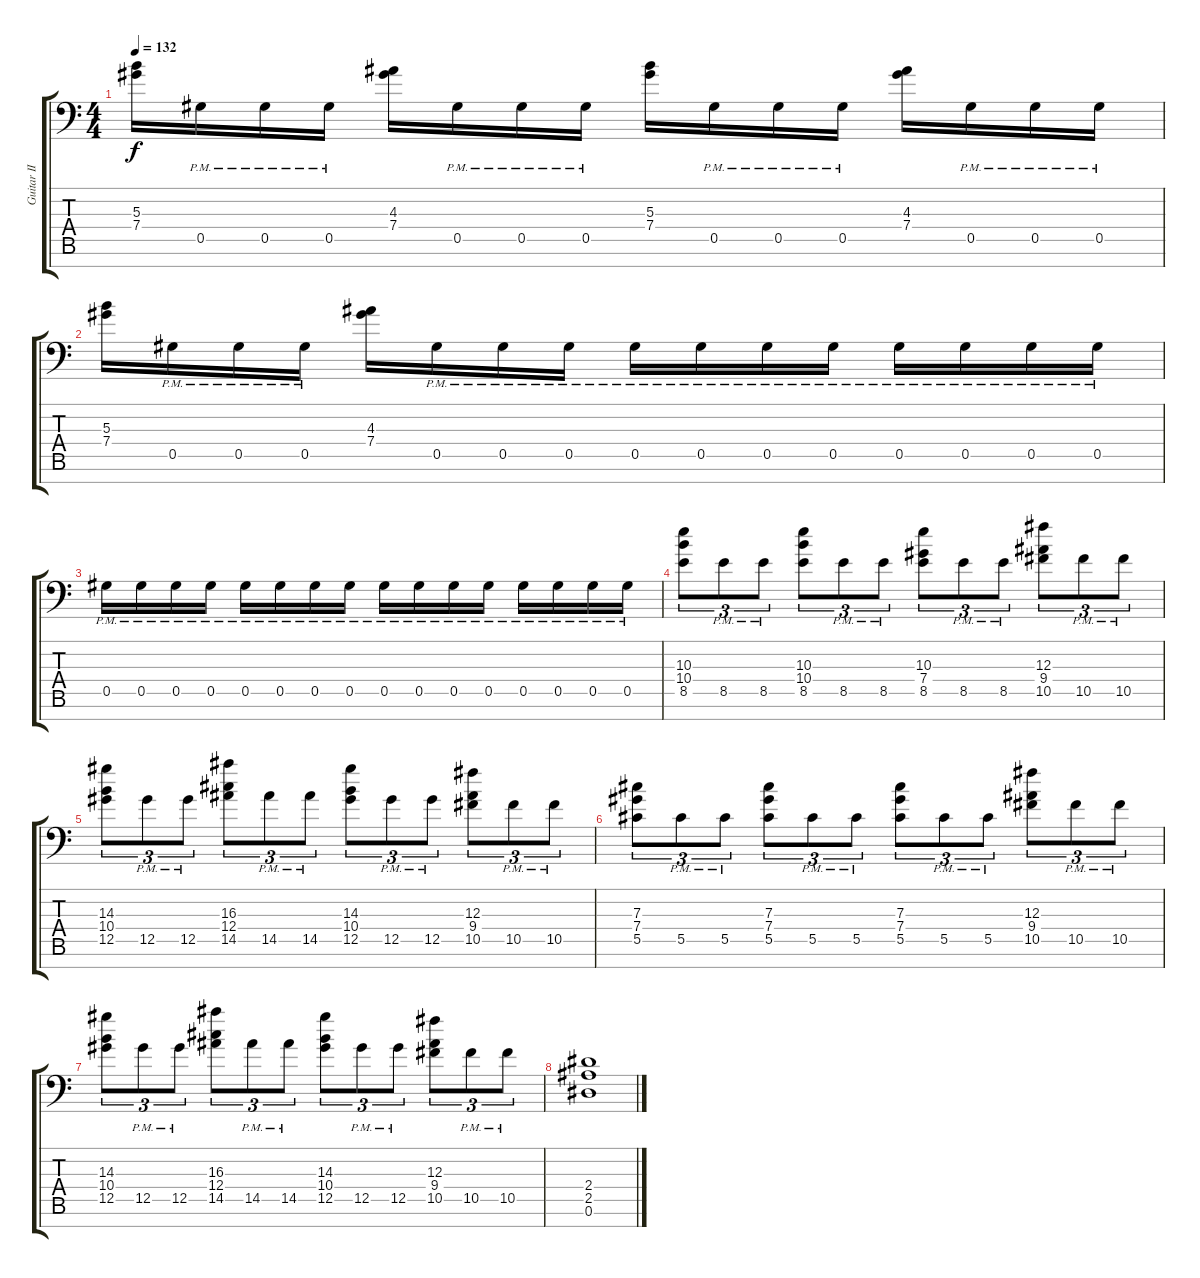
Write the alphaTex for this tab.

\track ("Guitar II (Right)" "Guitar II ") {instrument overdrivenguitar}
\staff {score tabs}
\tuning (Eb4 Bb3 Gb3 Db3 Ab2 Eb2 Ab1) {hide}
\ts (4 4)
\tempo 132
\clef f4
\ks c
(5.3 7.4).16{dy f} 0.5{pm}.16 0.5{pm}.16 0.5{pm}.16 (4.3 7.4).16 0.5{pm}.16 0.5{pm}.16 0.5{pm}.16 (5.3 7.4).16 0.5{pm}.16 0.5{pm}.16 0.5{pm}.16 (4.3 7.4).16 0.5{pm}.16 0.5{pm}.16 0.5{pm}.16 |
(5.3 7.4).16 0.5{pm}.16 0.5{pm}.16 0.5{pm}.16 (4.3 7.4).16 0.5{pm}.16 0.5{pm}.16 0.5{pm}.16 0.5{pm}.16 0.5{pm}.16 0.5{pm}.16 0.5{pm}.16 0.5{pm}.16 0.5{pm}.16 0.5{pm}.16 0.5{pm}.16 |
0.5{pm}.16 0.5{pm}.16 0.5{pm}.16 0.5{pm}.16 0.5{pm}.16 0.5{pm}.16 0.5{pm}.16 0.5{pm}.16 0.5{pm}.16 0.5{pm}.16 0.5{pm}.16 0.5{pm}.16 0.5{pm}.16 0.5{pm}.16 0.5{pm}.16 0.5{pm}.16 |
(10.3 10.4 8.5).8{tu (3 2)} 8.5{pm}.8{tu (3 2)} 8.5{pm}.8{tu (3 2)} (10.3 10.4 8.5).8{tu (3 2)} 8.5{pm}.8{tu (3 2)} 8.5{pm}.8{tu (3 2)} (10.3 7.4 8.5).8{tu (3 2)} 8.5{pm}.8{tu (3 2)} 8.5{pm}.8{tu (3 2)} (12.3 9.4 10.5).8{tu (3 2)} 10.5{pm}.8{tu (3 2)} 10.5{pm}.8{tu (3 2)} |
(14.3 10.4 12.5).8{tu (3 2)} 12.5{pm}.8{tu (3 2)} 12.5{pm}.8{tu (3 2)} (16.3 12.4 14.5).8{tu (3 2)} 14.5{pm}.8{tu (3 2)} 14.5{pm}.8{tu (3 2)} (14.3 10.4 12.5).8{tu (3 2)} 12.5{pm}.8{tu (3 2)} 12.5{pm}.8{tu (3 2)} (12.3 9.4 10.5).8{tu (3 2)} 10.5{pm}.8{tu (3 2)} 10.5{pm}.8{tu (3 2)} |
(7.3 7.4 5.5).8{tu (3 2)} 5.5{pm}.8{tu (3 2)} 5.5{pm}.8{tu (3 2)} (7.3 7.4 5.5).8{tu (3 2)} 5.5{pm}.8{tu (3 2)} 5.5{pm}.8{tu (3 2)} (7.3 7.4 5.5).8{tu (3 2)} 5.5{pm}.8{tu (3 2)} 5.5{pm}.8{tu (3 2)} (12.3 9.4 10.5).8{tu (3 2)} 10.5{pm}.8{tu (3 2)} 10.5{pm}.8{tu (3 2)} |
(14.3 10.4 12.5).8{tu (3 2)} 12.5{pm}.8{tu (3 2)} 12.5{pm}.8{tu (3 2)} (16.3 12.4 14.5).8{tu (3 2)} 14.5{pm}.8{tu (3 2)} 14.5{pm}.8{tu (3 2)} (14.3 10.4 12.5).8{tu (3 2)} 12.5{pm}.8{tu (3 2)} 12.5{pm}.8{tu (3 2)} (12.3 9.4 10.5).8{tu (3 2)} 10.5{pm}.8{tu (3 2)} 10.5{pm}.8{tu (3 2)} |
(2.4 2.5 0.6).1
